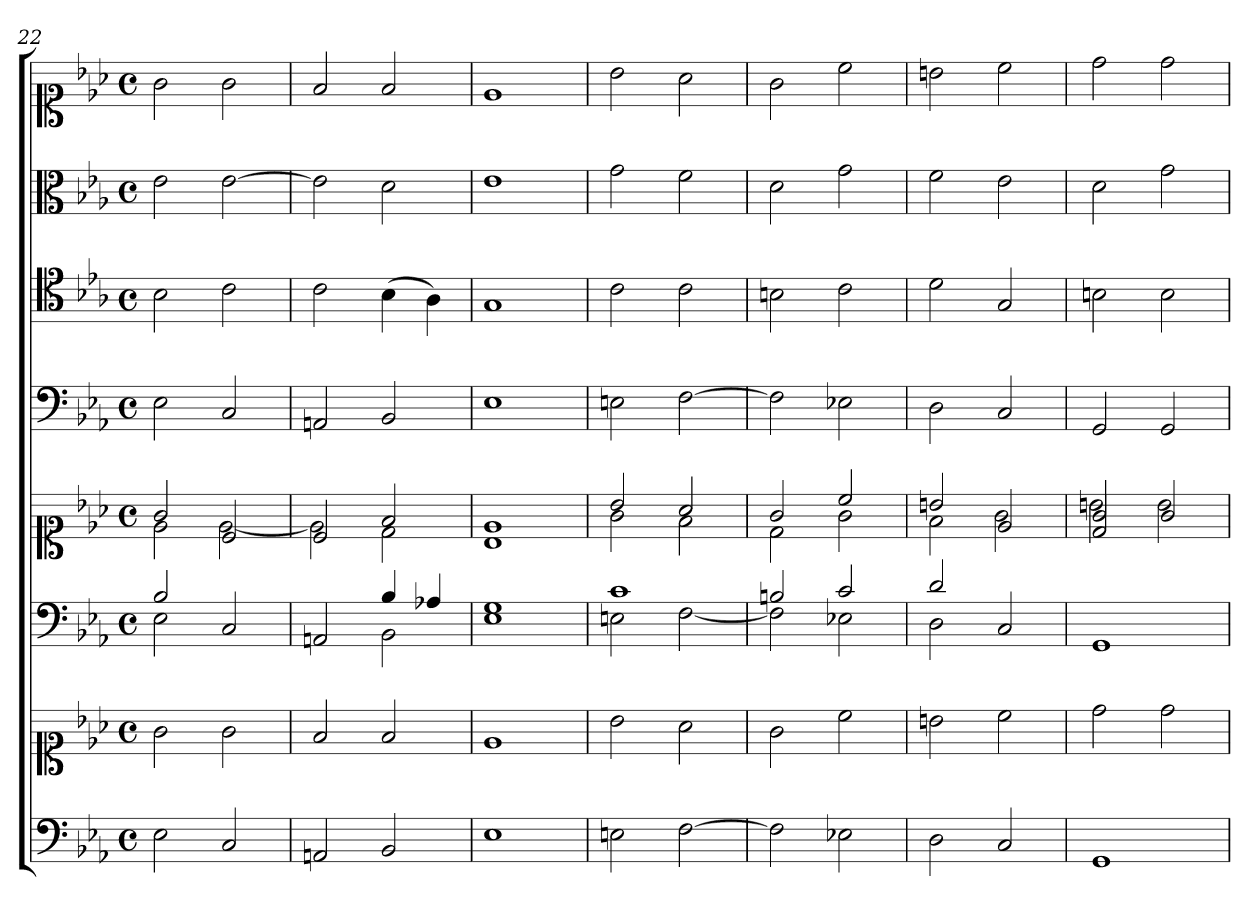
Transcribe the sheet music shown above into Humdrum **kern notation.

**kern	**kern	**kern	**kern	**kern	**kern	**kern	**kern
*part6	*part6	*part5	*part5	*part4	*part3	*part2	*part1
*staff8	*staff7	*staff6	*staff5	*staff4	*staff3	*staff2	*staff1
*clefF4	*clefC1	*clefF4	*clefC1	*clefF4	*clefC4	*clefC3	*clefC1
*k[b-e-a-]	*k[b-e-a-]	*k[b-e-a-]	*k[b-e-a-]	*k[b-e-a-]	*k[b-e-a-]	*k[b-e-a-]	*k[b-e-a-]
*E-:	*E-:	*E-:	*E-:	*E-:	*E-:	*E-:	*E-:
*M4/4	*M4/4	*M4/4	*M4/4	*M4/4	*M4/4	*M4/4	*M4/4
*met(c)	*met(c)	*met(c)	*met(c)	*met(c)	*met(c)	*met(c)	*met(c)
=22	=22	=22	=22	=22	=22	=22	=22
*	*	*^	*^	*	*	*	*
2E-	2g	2B-	2E-	2g	2e-	2E-	2B-	2e-	2g
2C	2g	2ryy	2C	2c	[2e-	2C	2c	[2e-	2g
=23	=23	=23	=23	=23	=23	=23	=23	=23	=23
2AAn	2f	2ryy	2AAn	2c	2e-]	2AAn	2c	2e-]	2f
2BB-	2f	4B-	2BB-	2f	2d	2BB-	(4B-	2d	2f
.	.	4A-X	.	.	.	.	4A-)	.	.
=24	=24	=24	=24	=24	=24	=24	=24	=24	=24
1E-	1e-	1G	1E-	1e-	1B-	1E-	1G	1e-	1e-
=25	=25	=25	=25	=25	=25	=25	=25	=25	=25
2En	2b-	1c	2En	2b-	2g	2En	2c	2g	2b-
[2F	2a-	.	[2F	2a-	2f	[2F	2c	2f	2a-
=26	=26	=26	=26	=26	=26	=26	=26	=26	=26
2F]	2g	2Bn	2F]	2g	2d	2F]	2Bn	2d	2g
2E-X	2cc	2c	2E-X	2cc	2g	2E-X	2c	2g	2cc
=27	=27	=27	=27	=27	=27	=27	=27	=27	=27
2D	2bn	2d	2D	2bn	2f	2D	2d	2f	2bn
2C	2cc	2ryy	2C	2e-	2g	2C	2G	2e-	2cc
*	*	*v	*v	*	*	*	*	*	*
=28	=28	=28	=28	=28	=28	=28	=28	=28
*	*	*	*	*^	*	*	*	*
1GG	2dd	1GG	2d	2bn	2g/	2GG	2Bn	2d	2dd
.	2dd	.	2g	2b	2ryy	2GG	2B	2g	2dd
*	*	*	*v	*v	*v	*	*	*	*
=	=	=	=	=	=	=	=
*-	*-	*-	*-	*-	*-	*-	*-
